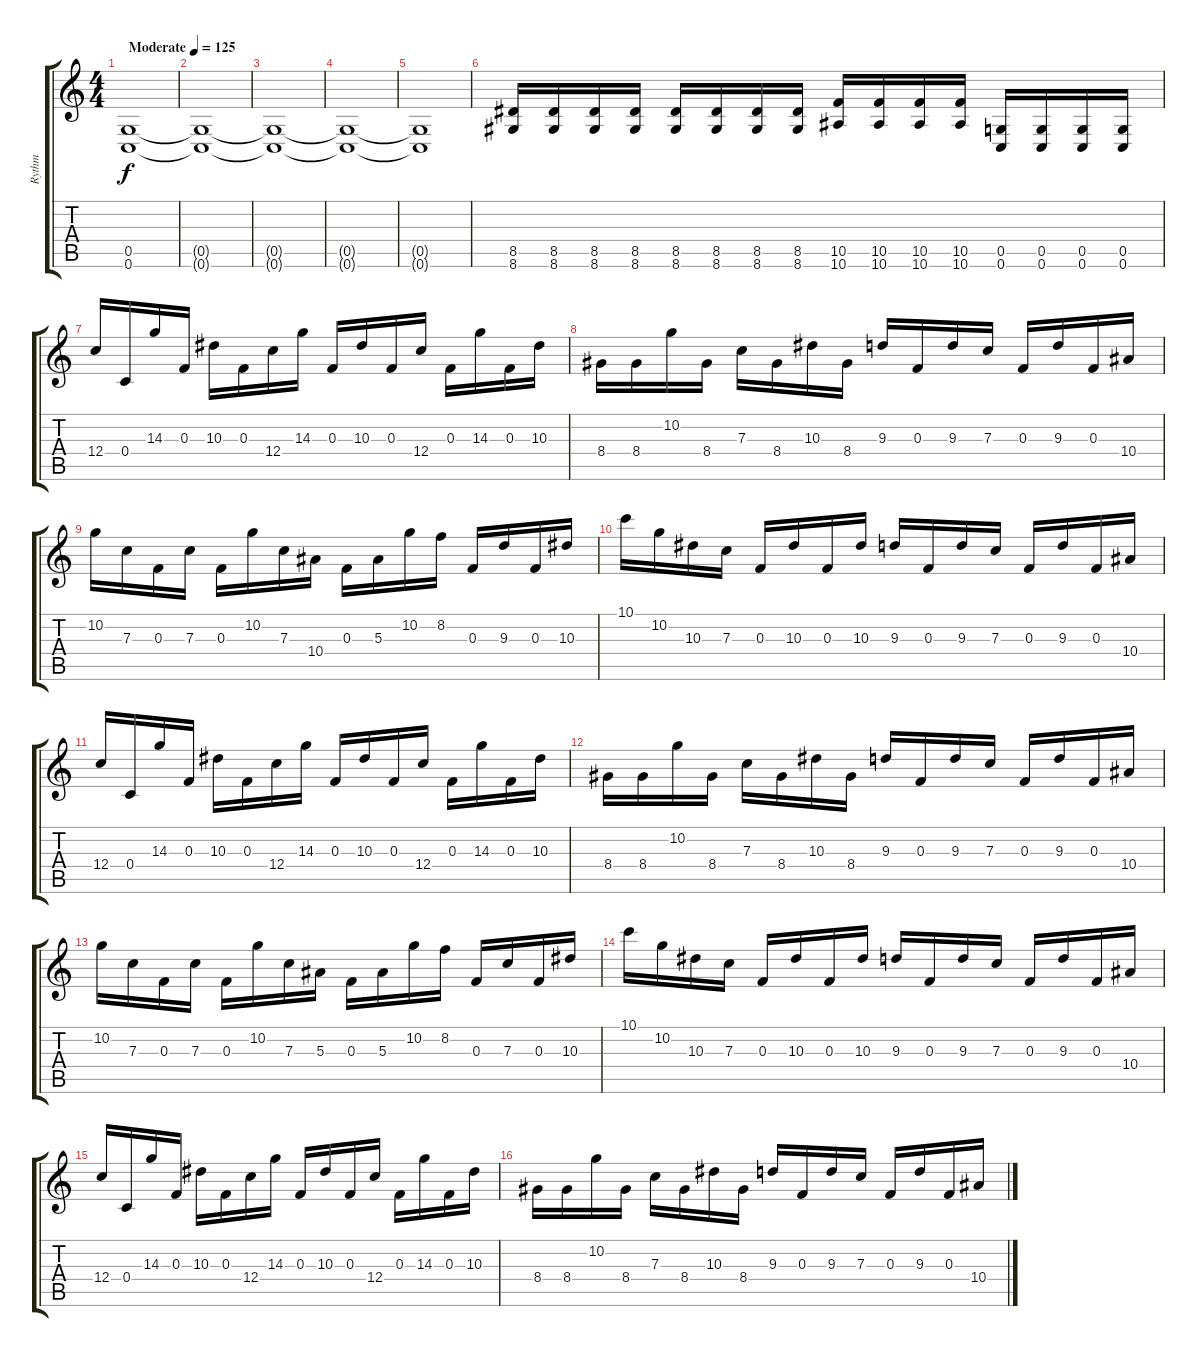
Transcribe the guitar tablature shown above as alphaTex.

\track ("Rythm" "Rythm") {instrument distortionguitar}
\staff {score tabs}
\tuning (D4 A3 F3 C3 G2 C2) {hide}
\ts (4 4)
\tempo (125 "Moderate")
\clef g2
\ks c
(0.5 0.6).1{dy f instrument distortionguitar} |
(0.5{t} 0.6{t}).1 |
(0.5{t} 0.6{t}).1 |
(0.5{t} 0.6{t}).1 |
(0.5{t} 0.6{t}).1 |
(8.5 8.6).16 (8.5 8.6).16 (8.5 8.6).16 (8.5 8.6).16 (8.5 8.6).16 (8.5 8.6).16 (8.5 8.6).16 (8.5 8.6).16 (10.5 10.6).16 (10.5 10.6).16 (10.5 10.6).16 (10.5 10.6).16 (0.5 0.6).16 (0.5 0.6).16 (0.5 0.6).16 (0.5 0.6).16 |
12.4.16 0.4.16 14.3.16 0.3.16 10.3.16 0.3.16 12.4.16 14.3.16 0.3.16 10.3.16 0.3.16 12.4.16 0.3.16 14.3.16 0.3.16 10.3.16 |
8.4.16 8.4.16 10.2.16 8.4.16 7.3.16 8.4.16 10.3.16 8.4.16 9.3.16 0.3.16 9.3.16 7.3.16 0.3.16 9.3.16 0.3.16 10.4.16 |
10.2.16 7.3.16 0.3.16 7.3.16 0.3.16 10.2.16 7.3.16 10.4.16 0.3.16 5.3.16 10.2.16 8.2.16 0.3.16 9.3.16 0.3.16 10.3.16 |
10.1.16 10.2.16 10.3.16 7.3.16 0.3.16 10.3.16 0.3.16 10.3.16 9.3.16 0.3.16 9.3.16 7.3.16 0.3.16 9.3.16 0.3.16 10.4.16 |
12.4.16 0.4.16 14.3.16 0.3.16 10.3.16 0.3.16 12.4.16 14.3.16 0.3.16 10.3.16 0.3.16 12.4.16 0.3.16 14.3.16 0.3.16 10.3.16 |
8.4.16 8.4.16 10.2.16 8.4.16 7.3.16 8.4.16 10.3.16 8.4.16 9.3.16 0.3.16 9.3.16 7.3.16 0.3.16 9.3.16 0.3.16 10.4.16 |
10.2.16 7.3.16 0.3.16 7.3.16 0.3.16 10.2.16 7.3.16 5.3.16 0.3.16 5.3.16 10.2.16 8.2.16 0.3.16 7.3.16 0.3.16 10.3.16 |
10.1.16 10.2.16 10.3.16 7.3.16 0.3.16 10.3.16 0.3.16 10.3.16 9.3.16 0.3.16 9.3.16 7.3.16 0.3.16 9.3.16 0.3.16 10.4.16 |
12.4.16 0.4.16 14.3.16 0.3.16 10.3.16 0.3.16 12.4.16 14.3.16 0.3.16 10.3.16 0.3.16 12.4.16 0.3.16 14.3.16 0.3.16 10.3.16 |
8.4.16 8.4.16 10.2.16 8.4.16 7.3.16 8.4.16 10.3.16 8.4.16 9.3.16 0.3.16 9.3.16 7.3.16 0.3.16 9.3.16 0.3.16 10.4.16
